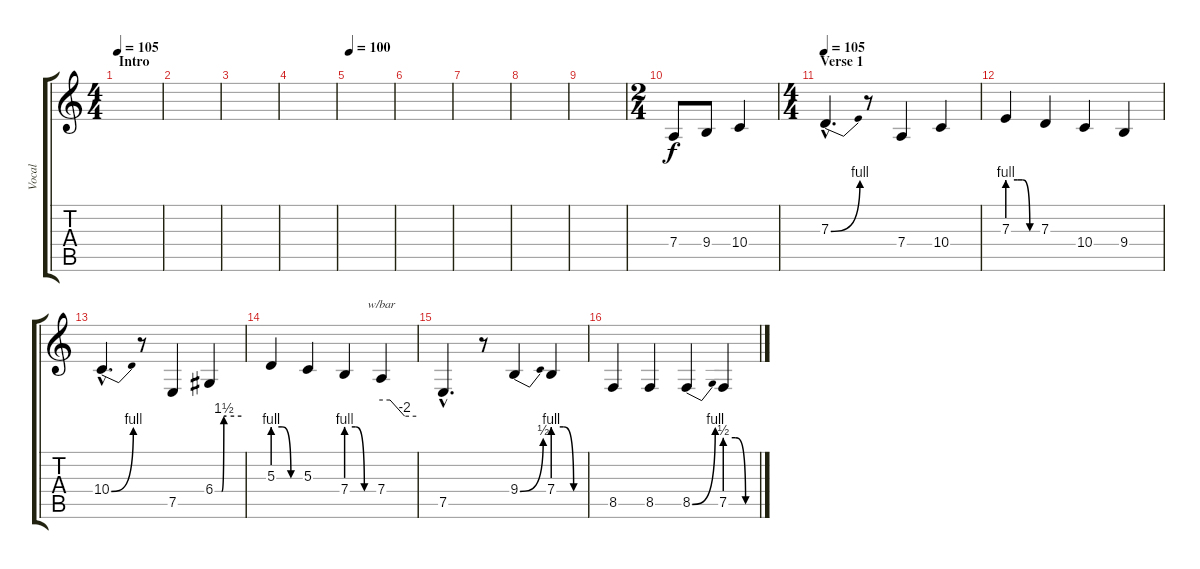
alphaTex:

\track ("Vocal" "Vocal") {instrument sopranosax}
\staff {score tabs}
\tuning (E4 B3 G3 D3 A2 E2) {hide}
\ts (4 4)
\section ("" "Intro")
\tempo 105
\clef g2
\ks c
|
|
|
|
\tempo 100
|
|
|
|
|
\ts (2 4)
7.4.8 9.4.8 10.4.4 |
\ts (4 4)
\section ("" "Verse 1")
\tempo 105
7.3{be (bend 0 0 60 4) hac}.4{d} r.8 7.4.4 10.4.4 |
7.3{be (custom 0 4 20 4 30 4 45 0 60 0)}.4 7.3.4 10.4.4 9.4.4 |
10.4{be (bend 0 0 60 4) hac}.4{d} r.8 7.5.4 6.4{be (custom 0 0 15 0 20 6 26 6 60 6)}.4 |
5.3{be (custom 0 4 20 4 40 0 60 0)}.4 5.3.4 7.4{be (custom 0 4 20 4 40 0 60 0)}.4 7.4.4{tbe (custom default 0 0 15 0 40 -8 60 -8)} |
7.5{hac}.4{d} r.8 9.4{be (bend 0 0 60 2)}.4 7.4{be (custom 0 4 20 4 40 0 60 0)}.4 |
8.5.4 8.5.4 8.5{be (bend 0 0 60 4)}.4 7.5{be (custom 0 2 20 2 40 0 60 0)}.4
